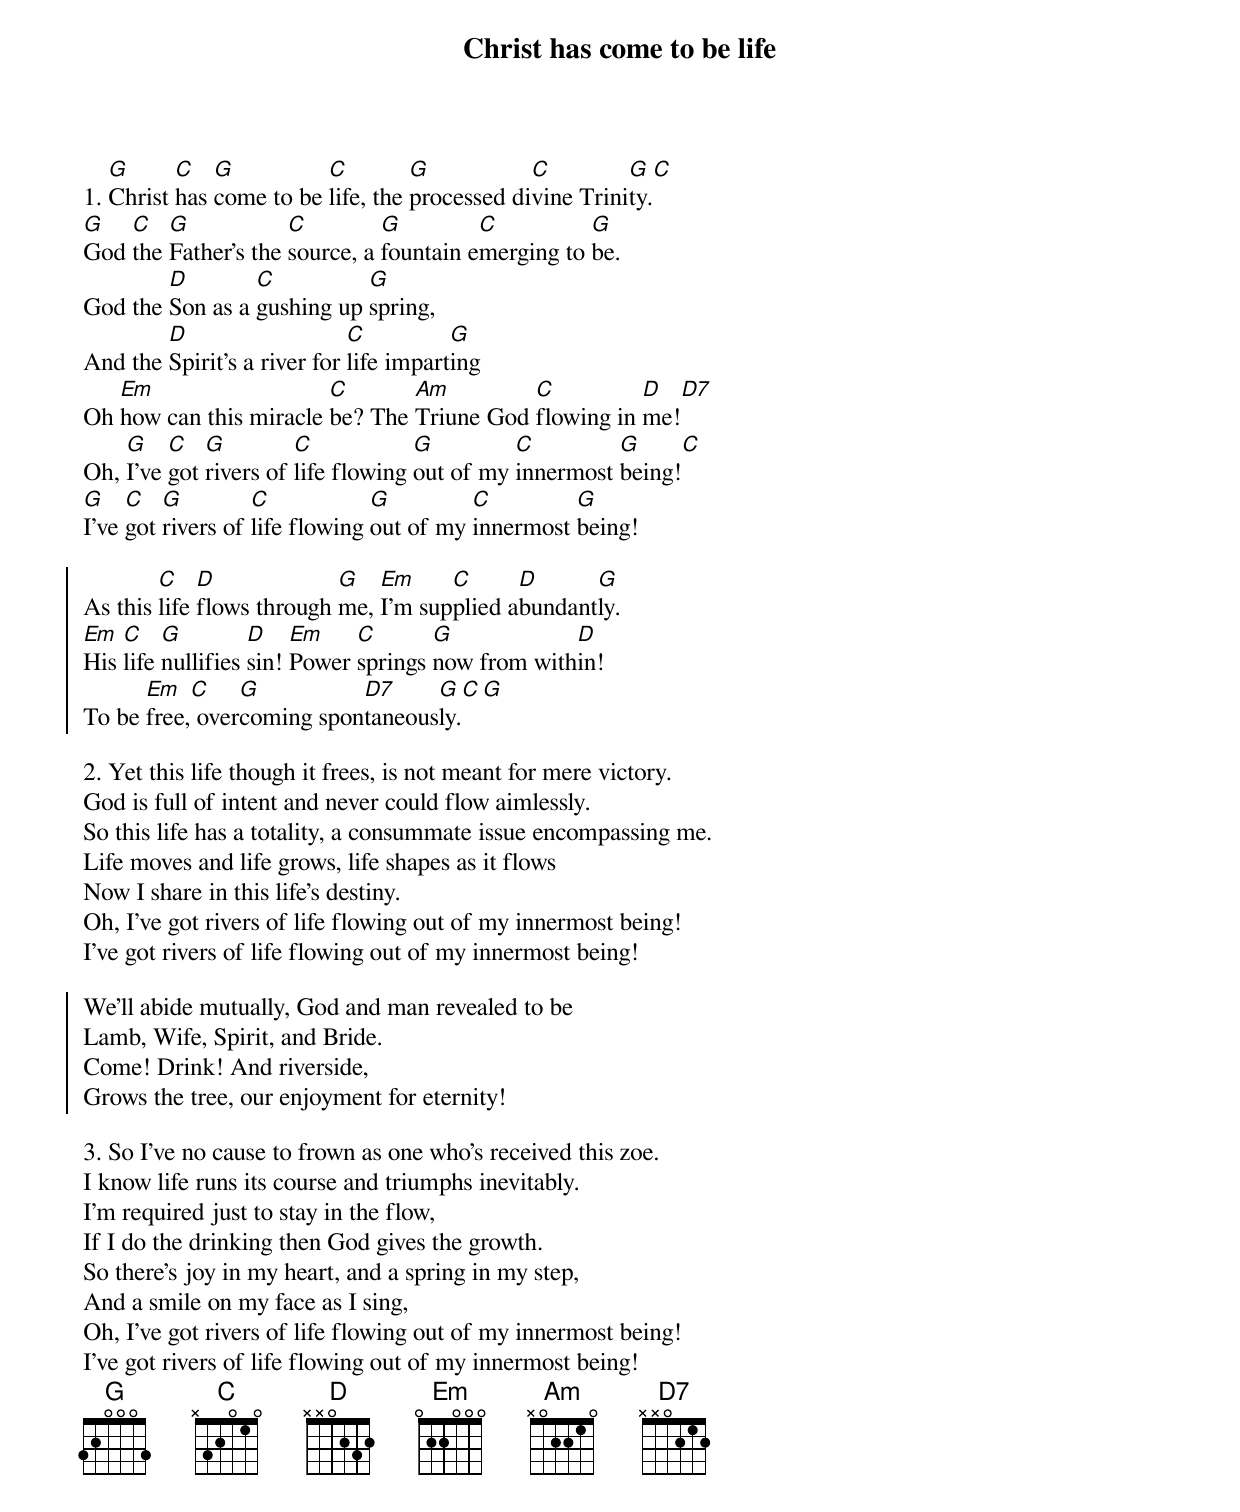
{t:Christ has come to be life}

1. [G]Christ [C]has [G]come to be [C]life, the [G]processed di[C]vine Trini[G]ty.[C]
[G]God [C]the [G]Father's the [C]source, a [G]fountain e[C]merging to [G]be.
God the [D]Son as a [C]gushing up [G]spring,
And the [D]Spirit's a river for [C]life impart[G]ing
Oh [Em]how can this miracle [C]be? The [Am]Triune God [C]flowing in [D]me![D7]
Oh, [G]I've [C]got [G]rivers of [C]life flowing [G]out of my [C]innermost [G]being![C]
[G]I've [C]got [G]rivers of [C]life flowing [G]out of my [C]innermost [G]being!

{soc}
As this [C]life [D]flows through [G]me, [Em]I'm sup[C]plied a[D]bundant[G]ly.
[Em]His [C]life [G]nullifies [D]sin! [Em]Power [C]springs [G]now from with[D]in!
To be [Em]free,[C] over[G]coming spon[D7]taneous[G]ly.[C][G]
{eoc}

2. Yet this life though it frees, is not meant for mere victory.
God is full of intent and never could flow aimlessly.
So this life has a totality, a consummate issue encompassing me.
Life moves and life grows, life shapes as it flows
Now I share in this life's destiny.
Oh, I've got rivers of life flowing out of my innermost being!
I've got rivers of life flowing out of my innermost being!

{soc}
We'll abide mutually, God and man revealed to be
Lamb, Wife, Spirit, and Bride.
Come! Drink! And riverside,
Grows the tree, our enjoyment for eternity!
{eoc}

3. So I've no cause to frown as one who's received this zoe.
I know life runs its course and triumphs inevitably.
I'm required just to stay in the flow,
If I do the drinking then God gives the growth.
So there's joy in my heart, and a spring in my step,
And a smile on my face as I sing,
Oh, I've got rivers of life flowing out of my innermost being!
I've got rivers of life flowing out of my innermost being!
